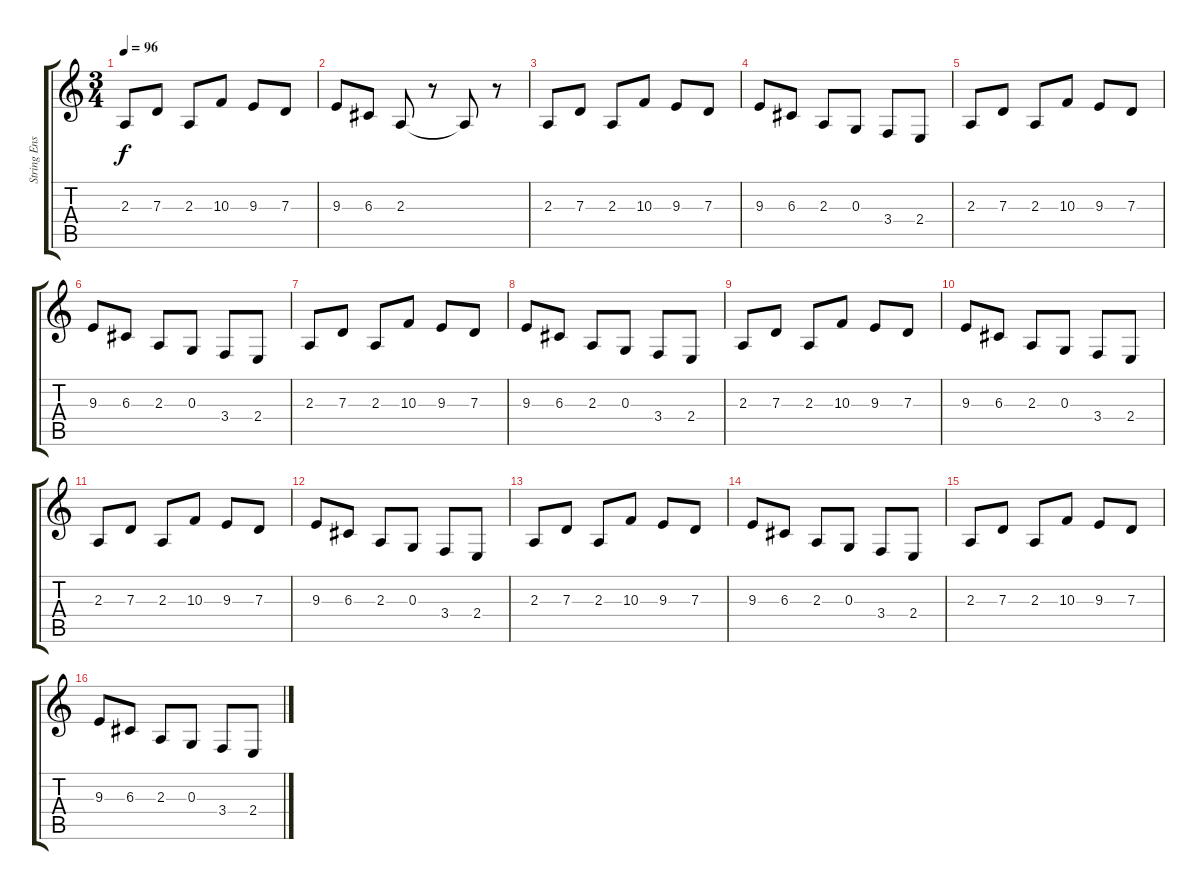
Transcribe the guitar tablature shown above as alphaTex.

\track ("String Ensemble" "String Ens") {instrument stringensemble1}
\staff {score tabs}
\tuning (E4 B3 G3 D3 A2 E2) {hide}
\ts (3 4)
\tempo 96
\clef g2
\ks c
2.3.8{dy f} 7.3.8 2.3.8 10.3.8 9.3.8 7.3.8 |
9.3.8 6.3.8 2.3.8 r.8 2.3{t}.8 r.8 |
2.3.8 7.3.8 2.3.8 10.3.8 9.3.8 7.3.8 |
9.3.8 6.3.8 2.3.8 0.3.8 3.4.8 2.4.8 |
2.3.8 7.3.8 2.3.8 10.3.8 9.3.8 7.3.8 |
9.3.8 6.3.8 2.3.8 0.3.8 3.4.8 2.4.8 |
2.3.8 7.3.8 2.3.8 10.3.8 9.3.8 7.3.8 |
9.3.8 6.3.8 2.3.8 0.3.8 3.4.8 2.4.8 |
2.3.8 7.3.8 2.3.8 10.3.8 9.3.8 7.3.8 |
9.3.8 6.3.8 2.3.8 0.3.8 3.4.8 2.4.8 |
2.3.8 7.3.8 2.3.8 10.3.8 9.3.8 7.3.8 |
9.3.8 6.3.8 2.3.8 0.3.8 3.4.8 2.4.8 |
2.3.8 7.3.8 2.3.8 10.3.8 9.3.8 7.3.8 |
9.3.8 6.3.8 2.3.8 0.3.8 3.4.8 2.4.8 |
2.3.8 7.3.8 2.3.8 10.3.8 9.3.8 7.3.8 |
9.3.8 6.3.8 2.3.8 0.3.8 3.4.8 2.4.8
